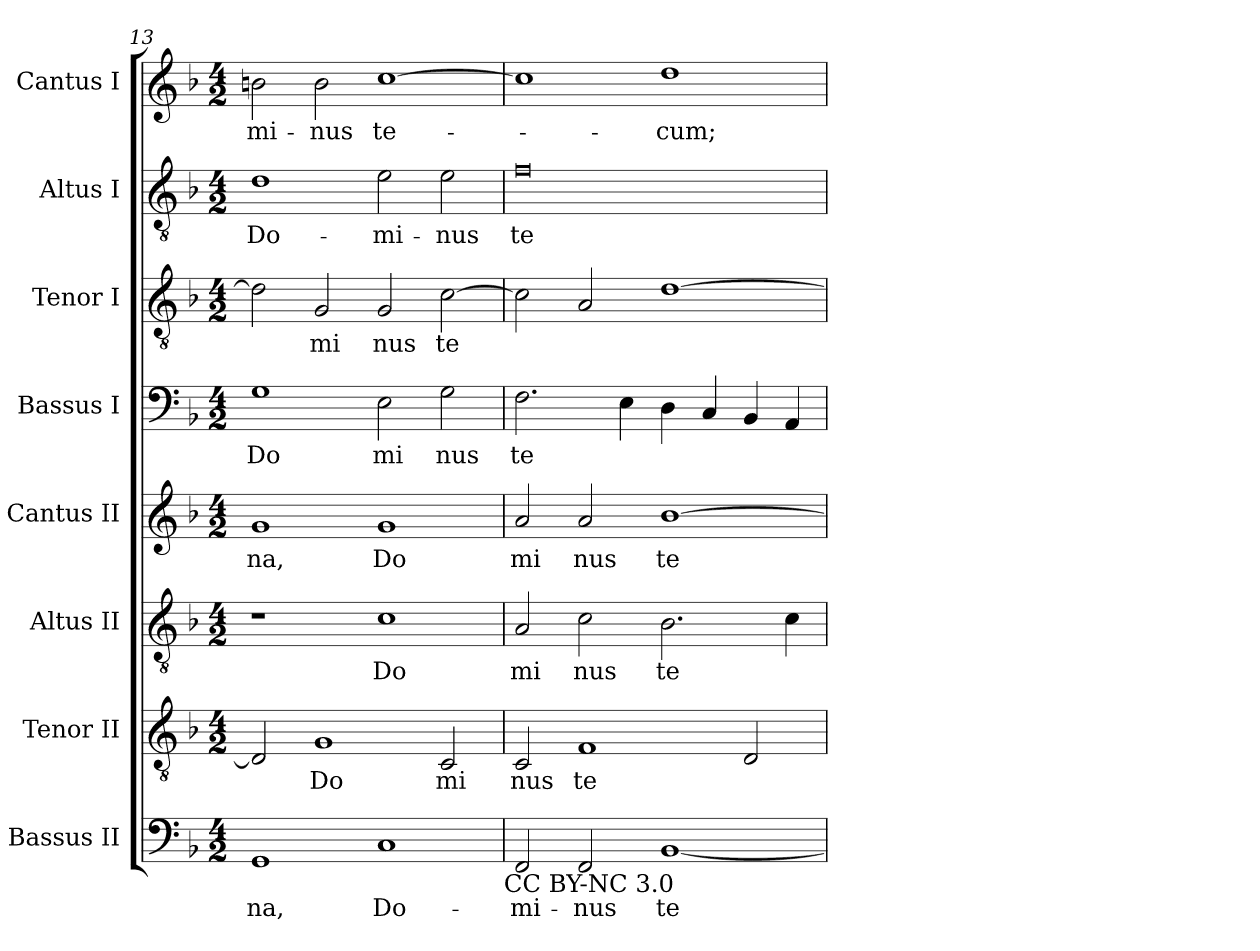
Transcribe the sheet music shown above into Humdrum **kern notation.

**kern	**text	**kern	**text	**kern	**text	**kern	**text	**kern	**text	**kern	**text	**kern	**text	**kern	**text
*part8	*part8	*part7	*part7	*part6	*part6	*part5	*part5	*part4	*part4	*part3	*part3	*part2	*part2	*part1	*part1
*staff8	*staff8	*staff7	*staff7	*staff6	*staff6	*staff5	*staff5	*staff4	*staff4	*staff3	*staff3	*staff2	*staff2	*staff1	*staff1
*I"Bassus II	*	*I"Tenor II	*	*I"Altus II	*	*I"Cantus II	*	*I"Bassus I	*	*I"Tenor I	*	*I"Altus I	*	*I"Cantus I	*
*clefF4	*	*clefGv2	*	*clefGv2	*	*clefG2	*	*clefF4	*	*clefGv2	*	*clefGv2	*	*clefG2	*
*ITrd-3c-5	*	*ITrd-3c-5	*	*ITrd-3c-5	*	*	*	*ITrd-3c-5	*	*ITrd-3c-5	*	*ITrd-3c-5	*	*	*
*k[b-e-]	*	*k[b-e-]	*	*k[b-e-]	*	*k[b-]	*	*k[b-e-]	*	*k[b-e-]	*	*k[b-e-]	*	*k[b-]	*
*B-:	*	*B-:	*	*B-:	*	*F:	*	*B-:	*	*B-:	*	*B-:	*	*F:	*
*M4/2	*	*M4/2	*	*M4/2	*	*M4/2	*	*M4/2	*	*M4/2	*	*M4/2	*	*M4/2	*
=13	=13	=13	=13	=13	=13	=13	=13	=13	=13	=13	=13	=13	=13	=13	=13
!	!LO:LY:b:cj	!	!	!	!	!	!LO:LY:b:cj	!	!LO:LY:b:cj	!	!	!	!LO:LY:b:cj	!	!LO:LY:b:cj
1C	-na,	2G/]	.	1r	.	1g	na,	1c	Do	2g\]	.	1g	Do-	2bn\	-mi-
!	!	!	!LO:LY:b:cj	!	!	!	!	!	!	!	!LO:LY:b:cj	!	!	!	!LO:LY:b:cj
.	.	1c	Do	.	.	.	.	.	.	2c/	mi	.	.	2b\	-nus
!	!LO:LY:b:cj	!	!	!	!LO:LY:b:cj	!	!LO:LY:b:cj	!	!LO:LY:b:cj	!	!LO:LY:b:cj	!	!LO:LY:b:cj	!	!LO:LY:b:cj
1F	Do-	.	.	1f	Do	1g	Do	2A\	mi	2c/	nus	2a\	-mi-	[>1cc	te-
!	!	!	!LO:LY:b:cj	!	!	!	!	!	!LO:LY:b:cj	!	!LO:LY:b:cj	!	!LO:LY:b:cj	!	!
.	.	2F/	mi	.	.	.	.	2c\	nus	[>2f\	te	2a\	-nus	.	.
!LO:TX:b:t=CC BY-NC 3.0	!	!	!	!	!	!	!	!	!	!	!	!	!	!	!
=14	=14	=14	=14	=14	=14	=14	=14	=14	=14	=14	=14	=14	=14	=14	=14
!	!LO:LY:b:cj	!	!LO:LY:b:cj	!	!LO:LY:b:cj	!	!LO:LY:b:cj	!	!LO:LY:b:cj	!	!	!	!LO:LY:b:cj	!	!
2BB-/	-mi-	2F/	nus	2d/	mi	2a/	mi	2.B-\	te	2f\]	.	0b-	te-	1cc]	.
!	!LO:LY:b:cj	!	!LO:LY:b:cj	!	!LO:LY:b:cj	!	!LO:LY:b:cj	!	!	!	!	!	!	!	!
2BB-/	-nus	1B-	te	2f\	nus	2a/	nus	.	.	2d/	.	.	.	.	.
.	.	.	.	.	.	.	.	4A\	.	.	.	.	.	.	.
!	!LO:LY:b:cj	!	!	!	!LO:LY:b:cj	!	!LO:LY:b:cj	!	!	!	!	!	!	!	!LO:LY:b
[>1E-	te-	.	.	2.e-\	te	[<1b-	te	4G\	.	[<1g	.	.	.	1dd	-cum;
.	.	.	.	.	.	.	.	4F/	.	.	.	.	.	.	.
.	.	2G/	.	.	.	.	.	4E-/	.	.	.	.	.	.	.
.	.	.	.	4f\	.	.	.	4D/	.	.	.	.	.	.	.
=	=	=	=	=	=	=	=	=	=	=	=	=	=	=	=
*-	*-	*-	*-	*-	*-	*-	*-	*-	*-	*-	*-	*-	*-	*-	*-
